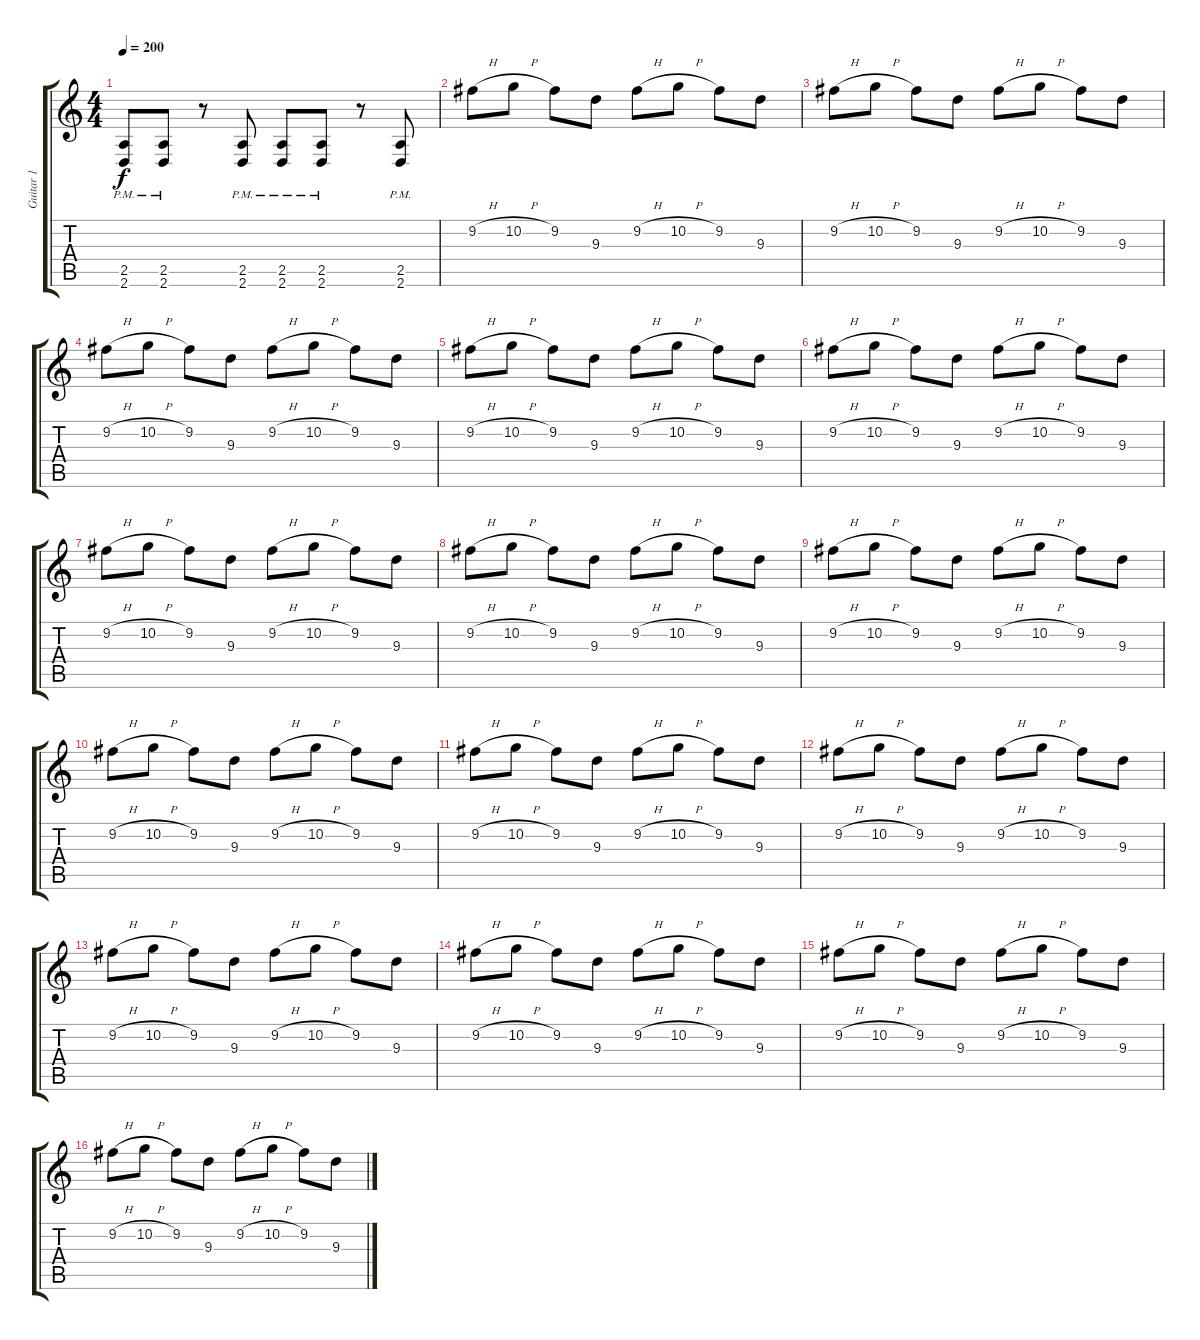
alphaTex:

\track ("Guitar 1" "Guitar 1") {instrument distortionguitar}
\staff {score tabs}
\tuning (D4 A3 F3 C3 G2 C2) {hide}
\ts (4 4)
\tempo 200
\clef g2
\ks c
(2.5{pm} 2.6{pm}).8{dy f} (2.5{pm} 2.6{pm}).8 r.8 (2.5{pm} 2.6{pm}).8 (2.5{pm} 2.6{pm}).8 (2.5{pm} 2.6{pm}).8 r.8 (2.5{pm} 2.6{pm}).8 |
9.2{h}.8{volume 6 instrument electricguitarjazz} 10.2{h}.8 9.2.8 9.3.8 9.2{h}.8 10.2{h}.8 9.2.8 9.3.8 |
9.2{h}.8 10.2{h}.8 9.2.8 9.3.8 9.2{h}.8 10.2{h}.8 9.2.8 9.3.8 |
9.2{h}.8 10.2{h}.8 9.2.8 9.3.8 9.2{h}.8 10.2{h}.8 9.2.8 9.3.8 |
9.2{h}.8 10.2{h}.8 9.2.8 9.3.8 9.2{h}.8 10.2{h}.8 9.2.8 9.3.8 |
9.2{h}.8 10.2{h}.8 9.2.8 9.3.8 9.2{h}.8 10.2{h}.8 9.2.8 9.3.8 |
9.2{h}.8 10.2{h}.8 9.2.8 9.3.8 9.2{h}.8 10.2{h}.8 9.2.8 9.3.8 |
9.2{h}.8 10.2{h}.8 9.2.8 9.3.8 9.2{h}.8 10.2{h}.8 9.2.8 9.3.8 |
9.2{h}.8 10.2{h}.8 9.2.8 9.3.8 9.2{h}.8 10.2{h}.8 9.2.8 9.3.8 |
9.2{h}.8 10.2{h}.8 9.2.8 9.3.8 9.2{h}.8 10.2{h}.8 9.2.8 9.3.8 |
9.2{h}.8 10.2{h}.8 9.2.8 9.3.8 9.2{h}.8 10.2{h}.8 9.2.8 9.3.8 |
9.2{h}.8 10.2{h}.8 9.2.8 9.3.8 9.2{h}.8 10.2{h}.8 9.2.8 9.3.8 |
9.2{h}.8 10.2{h}.8 9.2.8 9.3.8 9.2{h}.8 10.2{h}.8 9.2.8 9.3.8 |
9.2{h}.8 10.2{h}.8 9.2.8 9.3.8 9.2{h}.8 10.2{h}.8 9.2.8 9.3.8 |
9.2{h}.8 10.2{h}.8 9.2.8 9.3.8 9.2{h}.8 10.2{h}.8 9.2.8 9.3.8 |
9.2{h}.8 10.2{h}.8 9.2.8 9.3.8 9.2{h}.8 10.2{h}.8 9.2.8 9.3.8
